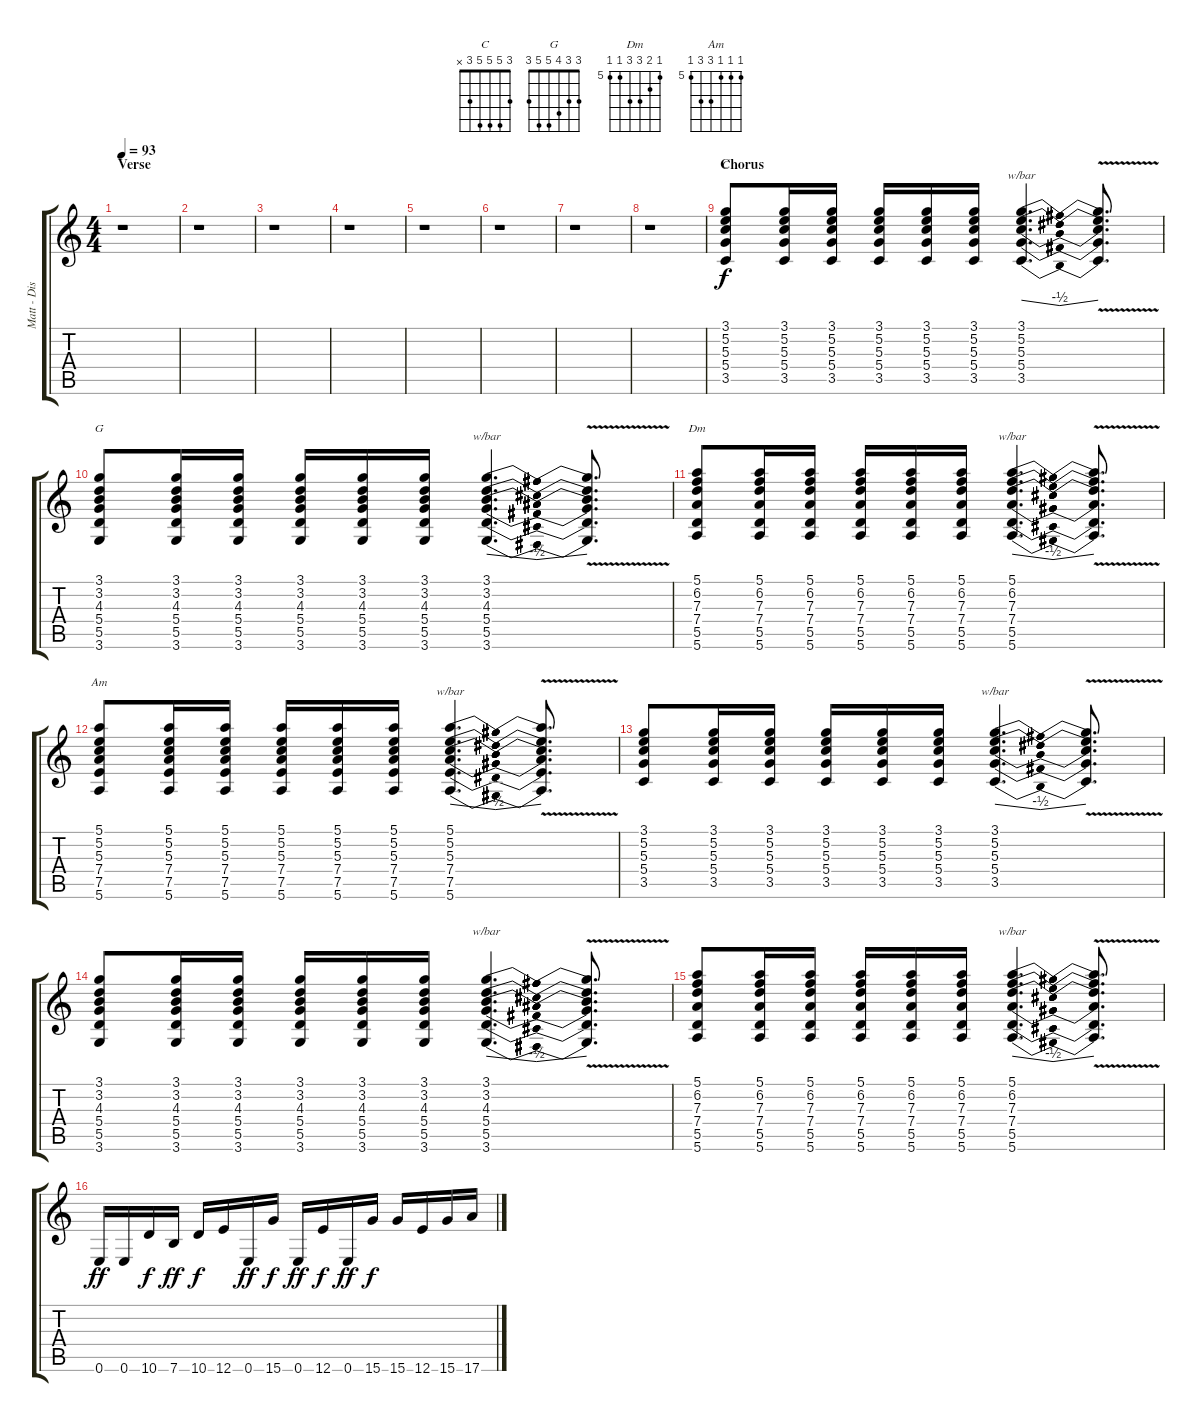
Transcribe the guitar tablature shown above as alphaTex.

\track ("Matt - Distortion" "Matt - Dis") {instrument distortionguitar}
\staff {score tabs}
\tuning (E4 B3 G3 D3 A2 E2) {hide}
\chord ("C" 3 5 5 5 3 x)
\chord ("G" 3 3 4 5 5 3)
\chord ("Dm" 5 6 7 7 5 5) {firstfret 5}
\chord ("Am" 5 5 5 7 7 5) {firstfret 5}
\ts (4 4)
\section ("" "Verse")
\tempo 93
\clef g2
\ks c
r.1{dy f} |
r.1 |
r.1 |
r.1 |
r.1 |
r.1 |
r.1 |
r.1 |
\section ("" "Chorus")
(3.1 5.2 5.3 5.4 3.5).8{ch "C"} (3.1 5.2 5.3 5.4 3.5).16 (3.1 5.2 5.3 5.4 3.5).16 (3.1 5.2 5.3 5.4 3.5).16 (3.1 5.2 5.3 5.4 3.5).16 (3.1 5.2 5.3 5.4 3.5).16 (3.1 5.2 5.3 5.4 3.5).4{d tbe (dip default 0 0 30 -2 60 0)} (3.1{v t} 5.2{v t} 5.3{v t} 5.4{v t} 3.5{v t}).8{d} |
(3.1 3.2 4.3 5.4 5.5 3.6).8{ch "G"} (3.1 3.2 4.3 5.4 5.5 3.6).16 (3.1 3.2 4.3 5.4 5.5 3.6).16 (3.1 3.2 4.3 5.4 5.5 3.6).16 (3.1 3.2 4.3 5.4 5.5 3.6).16 (3.1 3.2 4.3 5.4 5.5 3.6).16 (3.1 3.2 4.3 5.4 5.5 3.6).4{d tbe (dip default 0 0 30 -2 60 0)} (3.1{v t} 3.2{v t} 4.3{v t} 5.4{v t} 5.5{v t} 3.6{v t}).8{d} |
(5.1 6.2 7.3 7.4 5.5 5.6).8{ch "Dm"} (5.1 6.2 7.3 7.4 5.5 5.6).16 (5.1 6.2 7.3 7.4 5.5 5.6).16 (5.1 6.2 7.3 7.4 5.5 5.6).16 (5.1 6.2 7.3 7.4 5.5 5.6).16 (5.1 6.2 7.3 7.4 5.5 5.6).16 (5.1 6.2 7.3 7.4 5.5 5.6).4{d tbe (dip default 0 0 30 -2 60 0)} (5.1{v t} 6.2{v t} 7.3{v t} 7.4{v t} 5.5{v t} 5.6{v t}).8{d} |
(5.1 5.2 5.3 7.4 7.5 5.6).8{ch "Am"} (5.1 5.2 5.3 7.4 7.5 5.6).16 (5.1 5.2 5.3 7.4 7.5 5.6).16 (5.1 5.2 5.3 7.4 7.5 5.6).16 (5.1 5.2 5.3 7.4 7.5 5.6).16 (5.1 5.2 5.3 7.4 7.5 5.6).16 (5.1 5.2 5.3 7.4 7.5 5.6).4{d tbe (dip default 0 0 30 -2 60 0)} (5.1{v t} 5.2{v t} 5.3{v t} 7.4{v t} 7.5{v t} 5.6{v t}).8{d} |
(3.1 5.2 5.3 5.4 3.5).8 (3.1 5.2 5.3 5.4 3.5).16 (3.1 5.2 5.3 5.4 3.5).16 (3.1 5.2 5.3 5.4 3.5).16 (3.1 5.2 5.3 5.4 3.5).16 (3.1 5.2 5.3 5.4 3.5).16 (3.1 5.2 5.3 5.4 3.5).4{d tbe (dip default 0 0 30 -2 60 0)} (3.1{v t} 5.2{v t} 5.3{v t} 5.4{v t} 3.5{v t}).8{d} |
(3.1 3.2 4.3 5.4 5.5 3.6).8 (3.1 3.2 4.3 5.4 5.5 3.6).16 (3.1 3.2 4.3 5.4 5.5 3.6).16 (3.1 3.2 4.3 5.4 5.5 3.6).16 (3.1 3.2 4.3 5.4 5.5 3.6).16 (3.1 3.2 4.3 5.4 5.5 3.6).16 (3.1 3.2 4.3 5.4 5.5 3.6).4{d tbe (dip default 0 0 30 -2 60 0)} (3.1{v t} 3.2{v t} 4.3{v t} 5.4{v t} 5.5{v t} 3.6{v t}).8{d} |
(5.1 6.2 7.3 7.4 5.5 5.6).8 (5.1 6.2 7.3 7.4 5.5 5.6).16 (5.1 6.2 7.3 7.4 5.5 5.6).16 (5.1 6.2 7.3 7.4 5.5 5.6).16 (5.1 6.2 7.3 7.4 5.5 5.6).16 (5.1 6.2 7.3 7.4 5.5 5.6).16 (5.1 6.2 7.3 7.4 5.5 5.6).4{d tbe (dip default 0 0 30 -2 60 0)} (5.1{v t} 6.2{v t} 7.3{v t} 7.4{v t} 5.5{v t} 5.6{v t}).8{d} |
0.6.16{dy ff} 0.6.16 10.6.16{dy f} 7.6.16{dy ff} 10.6.16{dy f} 12.6.16 0.6.16{dy ff} 15.6.16{dy f} 0.6.16{dy ff} 12.6.16{dy f} 0.6.16{dy ff} 15.6.16{dy f} 15.6.16 12.6.16 15.6.16 17.6.16
